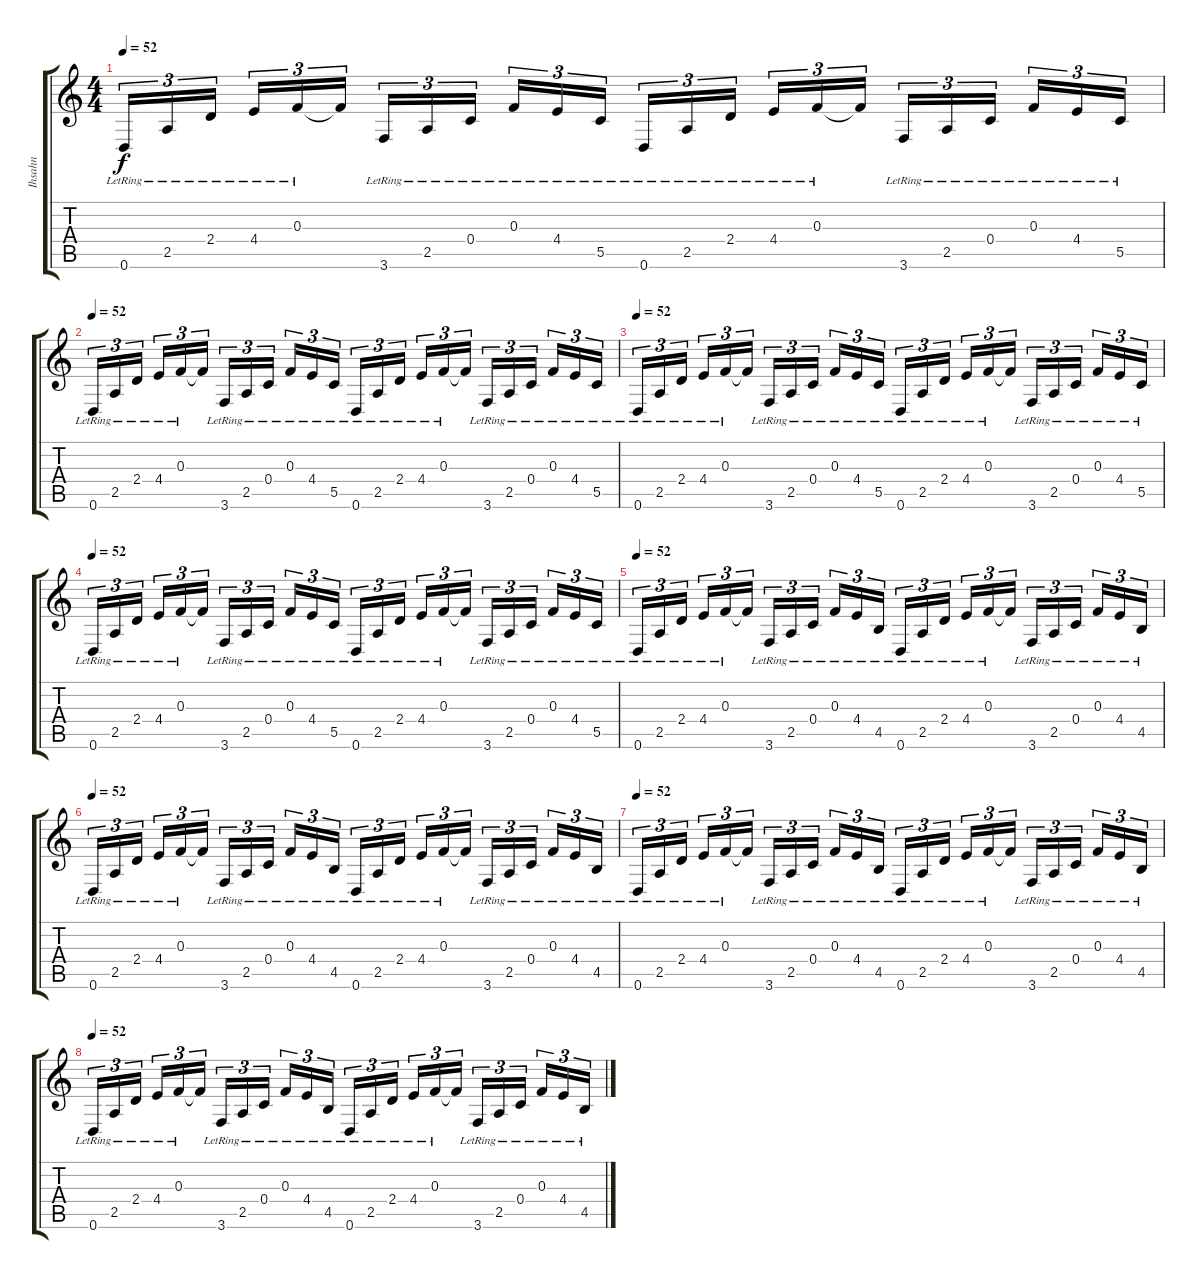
\track ("Ihsahn" "Ihsahn") {instrument distortionguitar}
\staff {score tabs}
\tuning (D4 A3 F3 C3 G2 D2) {hide}
\ts (4 4)
\tempo 52
\clef g2
\ks c
0.6{lr}.16{tu (3 2) dy f} 2.5{lr}.16{tu (3 2)} 2.4{lr}.16{tu (3 2)} 4.4{lr}.16{tu (3 2)} 0.3{lr}.16{tu (3 2)} 0.3{t}.16{tu (3 2)} 3.6{lr}.16{tu (3 2)} 2.5{lr}.16{tu (3 2)} 0.4{lr}.16{tu (3 2)} 0.3{lr}.16{tu (3 2)} 4.4{lr}.16{tu (3 2)} 5.5{lr}.16{tu (3 2)} 0.6{lr}.16{tu (3 2)} 2.5{lr}.16{tu (3 2)} 2.4{lr}.16{tu (3 2)} 4.4{lr}.16{tu (3 2)} 0.3{lr}.16{tu (3 2)} 0.3{t}.16{tu (3 2)} 3.6{lr}.16{tu (3 2)} 2.5{lr}.16{tu (3 2)} 0.4{lr}.16{tu (3 2)} 0.3{lr}.16{tu (3 2)} 4.4{lr}.16{tu (3 2)} 5.5{lr}.16{tu (3 2)} |
\tempo 52
0.6{lr}.16{tu (3 2)} 2.5{lr}.16{tu (3 2)} 2.4{lr}.16{tu (3 2)} 4.4{lr}.16{tu (3 2)} 0.3{lr}.16{tu (3 2)} 0.3{t}.16{tu (3 2)} 3.6{lr}.16{tu (3 2)} 2.5{lr}.16{tu (3 2)} 0.4{lr}.16{tu (3 2)} 0.3{lr}.16{tu (3 2)} 4.4{lr}.16{tu (3 2)} 5.5{lr}.16{tu (3 2)} 0.6{lr}.16{tu (3 2)} 2.5{lr}.16{tu (3 2)} 2.4{lr}.16{tu (3 2)} 4.4{lr}.16{tu (3 2)} 0.3{lr}.16{tu (3 2)} 0.3{t}.16{tu (3 2)} 3.6{lr}.16{tu (3 2)} 2.5{lr}.16{tu (3 2)} 0.4{lr}.16{tu (3 2)} 0.3{lr}.16{tu (3 2)} 4.4{lr}.16{tu (3 2)} 5.5{lr}.16{tu (3 2)} |
\tempo 52
0.6{lr}.16{tu (3 2)} 2.5{lr}.16{tu (3 2)} 2.4{lr}.16{tu (3 2)} 4.4{lr}.16{tu (3 2)} 0.3{lr}.16{tu (3 2)} 0.3{t}.16{tu (3 2)} 3.6{lr}.16{tu (3 2)} 2.5{lr}.16{tu (3 2)} 0.4{lr}.16{tu (3 2)} 0.3{lr}.16{tu (3 2)} 4.4{lr}.16{tu (3 2)} 5.5{lr}.16{tu (3 2)} 0.6{lr}.16{tu (3 2)} 2.5{lr}.16{tu (3 2)} 2.4{lr}.16{tu (3 2)} 4.4{lr}.16{tu (3 2)} 0.3{lr}.16{tu (3 2)} 0.3{t}.16{tu (3 2)} 3.6{lr}.16{tu (3 2)} 2.5{lr}.16{tu (3 2)} 0.4{lr}.16{tu (3 2)} 0.3{lr}.16{tu (3 2)} 4.4{lr}.16{tu (3 2)} 5.5{lr}.16{tu (3 2)} |
\tempo 52
0.6{lr}.16{tu (3 2)} 2.5{lr}.16{tu (3 2)} 2.4{lr}.16{tu (3 2)} 4.4{lr}.16{tu (3 2)} 0.3{lr}.16{tu (3 2)} 0.3{t}.16{tu (3 2)} 3.6{lr}.16{tu (3 2)} 2.5{lr}.16{tu (3 2)} 0.4{lr}.16{tu (3 2)} 0.3{lr}.16{tu (3 2)} 4.4{lr}.16{tu (3 2)} 5.5{lr}.16{tu (3 2)} 0.6{lr}.16{tu (3 2)} 2.5{lr}.16{tu (3 2)} 2.4{lr}.16{tu (3 2)} 4.4{lr}.16{tu (3 2)} 0.3{lr}.16{tu (3 2)} 0.3{t}.16{tu (3 2)} 3.6{lr}.16{tu (3 2)} 2.5{lr}.16{tu (3 2)} 0.4{lr}.16{tu (3 2)} 0.3{lr}.16{tu (3 2)} 4.4{lr}.16{tu (3 2)} 5.5{lr}.16{tu (3 2)} |
\tempo 52
0.6{lr}.16{tu (3 2)} 2.5{lr}.16{tu (3 2)} 2.4{lr}.16{tu (3 2)} 4.4{lr}.16{tu (3 2)} 0.3{lr}.16{tu (3 2)} 0.3{t}.16{tu (3 2)} 3.6{lr}.16{tu (3 2)} 2.5{lr}.16{tu (3 2)} 0.4{lr}.16{tu (3 2)} 0.3{lr}.16{tu (3 2)} 4.4{lr}.16{tu (3 2)} 4.5{lr}.16{tu (3 2)} 0.6{lr}.16{tu (3 2)} 2.5{lr}.16{tu (3 2)} 2.4{lr}.16{tu (3 2)} 4.4{lr}.16{tu (3 2)} 0.3{lr}.16{tu (3 2)} 0.3{t}.16{tu (3 2)} 3.6{lr}.16{tu (3 2)} 2.5{lr}.16{tu (3 2)} 0.4{lr}.16{tu (3 2)} 0.3{lr}.16{tu (3 2)} 4.4{lr}.16{tu (3 2)} 4.5{lr}.16{tu (3 2)} |
\tempo 52
0.6{lr}.16{tu (3 2)} 2.5{lr}.16{tu (3 2)} 2.4{lr}.16{tu (3 2)} 4.4{lr}.16{tu (3 2)} 0.3{lr}.16{tu (3 2)} 0.3{t}.16{tu (3 2)} 3.6{lr}.16{tu (3 2)} 2.5{lr}.16{tu (3 2)} 0.4{lr}.16{tu (3 2)} 0.3{lr}.16{tu (3 2)} 4.4{lr}.16{tu (3 2)} 4.5{lr}.16{tu (3 2)} 0.6{lr}.16{tu (3 2)} 2.5{lr}.16{tu (3 2)} 2.4{lr}.16{tu (3 2)} 4.4{lr}.16{tu (3 2)} 0.3{lr}.16{tu (3 2)} 0.3{t}.16{tu (3 2)} 3.6{lr}.16{tu (3 2)} 2.5{lr}.16{tu (3 2)} 0.4{lr}.16{tu (3 2)} 0.3{lr}.16{tu (3 2)} 4.4{lr}.16{tu (3 2)} 4.5{lr}.16{tu (3 2)} |
\tempo 52
0.6{lr}.16{tu (3 2)} 2.5{lr}.16{tu (3 2)} 2.4{lr}.16{tu (3 2)} 4.4{lr}.16{tu (3 2)} 0.3{lr}.16{tu (3 2)} 0.3{t}.16{tu (3 2)} 3.6{lr}.16{tu (3 2)} 2.5{lr}.16{tu (3 2)} 0.4{lr}.16{tu (3 2)} 0.3{lr}.16{tu (3 2)} 4.4{lr}.16{tu (3 2)} 4.5{lr}.16{tu (3 2)} 0.6{lr}.16{tu (3 2)} 2.5{lr}.16{tu (3 2)} 2.4{lr}.16{tu (3 2)} 4.4{lr}.16{tu (3 2)} 0.3{lr}.16{tu (3 2)} 0.3{t}.16{tu (3 2)} 3.6{lr}.16{tu (3 2)} 2.5{lr}.16{tu (3 2)} 0.4{lr}.16{tu (3 2)} 0.3{lr}.16{tu (3 2)} 4.4{lr}.16{tu (3 2)} 4.5{lr}.16{tu (3 2)} |
\tempo 52
0.6{lr}.16{tu (3 2)} 2.5{lr}.16{tu (3 2)} 2.4{lr}.16{tu (3 2)} 4.4{lr}.16{tu (3 2)} 0.3{lr}.16{tu (3 2)} 0.3{t}.16{tu (3 2)} 3.6{lr}.16{tu (3 2)} 2.5{lr}.16{tu (3 2)} 0.4{lr}.16{tu (3 2)} 0.3{lr}.16{tu (3 2)} 4.4{lr}.16{tu (3 2)} 4.5{lr}.16{tu (3 2)} 0.6{lr}.16{tu (3 2)} 2.5{lr}.16{tu (3 2)} 2.4{lr}.16{tu (3 2)} 4.4{lr}.16{tu (3 2)} 0.3{lr}.16{tu (3 2)} 0.3{t}.16{tu (3 2)} 3.6{lr}.16{tu (3 2)} 2.5{lr}.16{tu (3 2)} 0.4{lr}.16{tu (3 2)} 0.3{lr}.16{tu (3 2)} 4.4{lr}.16{tu (3 2)} 4.5{lr}.16{tu (3 2)}
